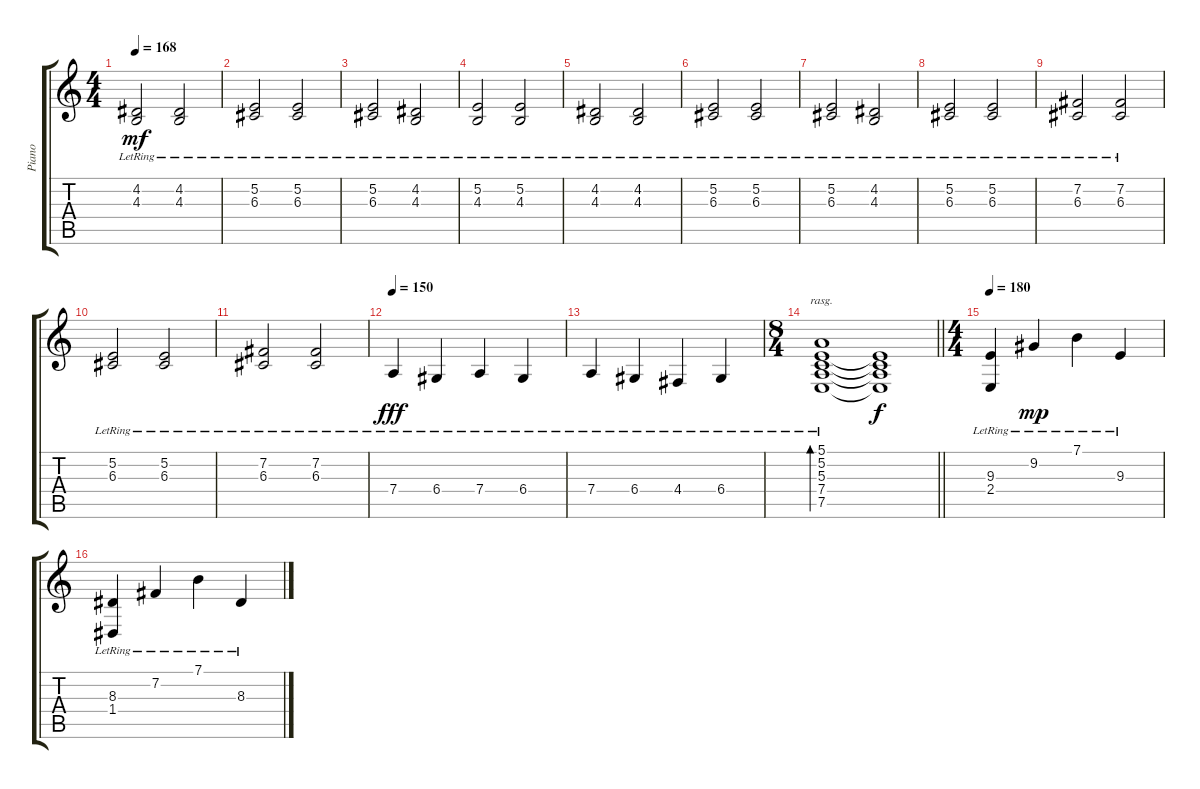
\track ("Piano " "Piano ") {instrument acousticgrandpiano}
\staff {score tabs}
\tuning (E4 B3 G3 D3 A2 E2) {hide}
\ts (4 4)
\tempo 168
\clef g2
\ks c
(4.2{lr} 4.3{lr}).2{dy mf} (4.2{lr} 4.3{lr}).2 |
(5.2{lr} 6.3{lr}).2 (5.2{lr} 6.3{lr}).2 |
(5.2{lr} 6.3{lr}).2 (4.2{lr} 4.3{lr}).2 |
(5.2{lr} 4.3{lr}).2 (5.2{lr} 4.3{lr}).2 |
(4.2{lr} 4.3{lr}).2 (4.2{lr} 4.3{lr}).2 |
(5.2{lr} 6.3{lr}).2 (5.2{lr} 6.3{lr}).2 |
(5.2{lr} 6.3{lr}).2 (4.2{lr} 4.3{lr}).2 |
(5.2{lr} 6.3{lr}).2 (5.2{lr} 6.3{lr}).2 |
(7.2{lr} 6.3{lr}).2 (7.2{lr} 6.3{lr}).2 |
(5.2{lr} 6.3{lr}).2 (5.2{lr} 6.3{lr}).2 |
(7.2{lr} 6.3{lr}).2 (7.2{lr} 6.3{lr}).2 |
\tempo 150
7.4{lr}.4{dy fff} 6.4{lr}.4 7.4{lr}.4 6.4{lr}.4 |
7.4{lr}.4 6.4{lr}.4 4.4{lr}.4 6.4{lr}.4 |
\ts (8 4)
\barLineRight lightlight
(5.1 5.2{lr} 5.3{lr} 7.4{lr} 7.5{lr}).1{bd 480 rasg ii} (5.2{t} 5.3{t} 7.4{t} 7.5{t}).1{dy f} |
\ts (4 4)
\tempo 180
(9.3 2.4{lr}).4 9.2{lr}.4{dy mp} 7.1{lr}.4 9.3{lr}.4 |
(8.3{lr} 1.4{lr}).4 7.2{lr}.4 7.1{lr}.4 8.3{lr}.4
